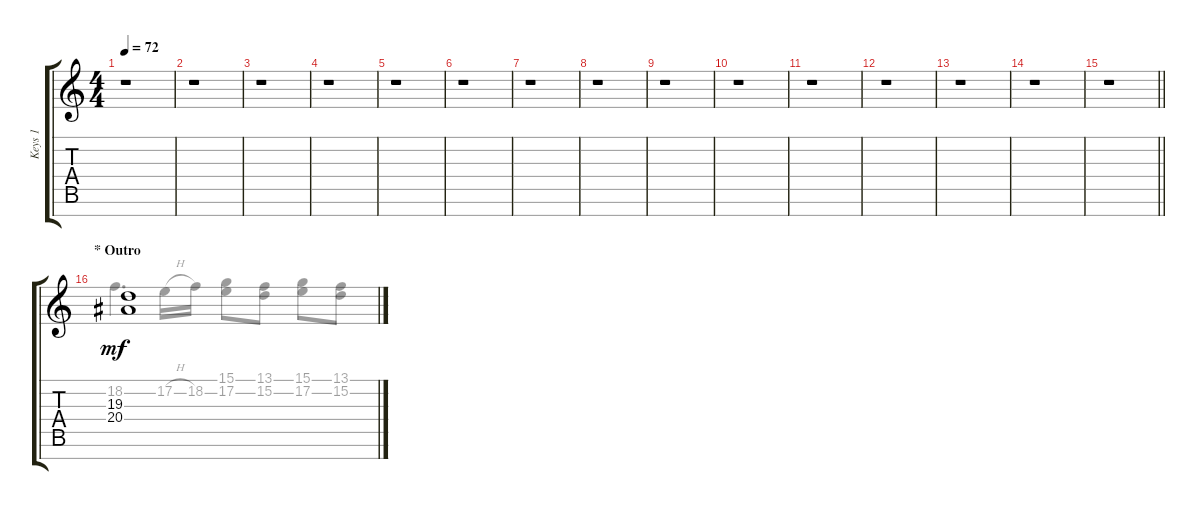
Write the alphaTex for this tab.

\track ("Keys 1" "Keys 1") {instrument drawbarorgan}
\staff {score tabs}
\tuning (E4 B3 G3 D3 A2 E2 B1) {hide}
\voice
\ts (4 4)
\tempo 72
\clef g2
\ks c
r.1{dy mf} |
r.1 |
r.1 |
r.1 |
r.1 |
r.1 |
r.1 |
r.1 |
r.1 |
r.1 |
r.1 |
r.1 |
r.1 |
r.1 |
\barLineRight lightlight
r.1 |
\section ("" "* Outro")
(19.3 20.4).1
\voice
\clef g2
\ottava regular
\simile none
\ks c
|
|
|
|
|
|
|
|
|
|
|
|
|
|
\barLineRight lightlight
|
18.2.4{d} 17.2{h}.16 18.2.16 (15.1 17.2).8 (13.1 15.2).8 (15.1 17.2).8 (13.1 15.2).8
